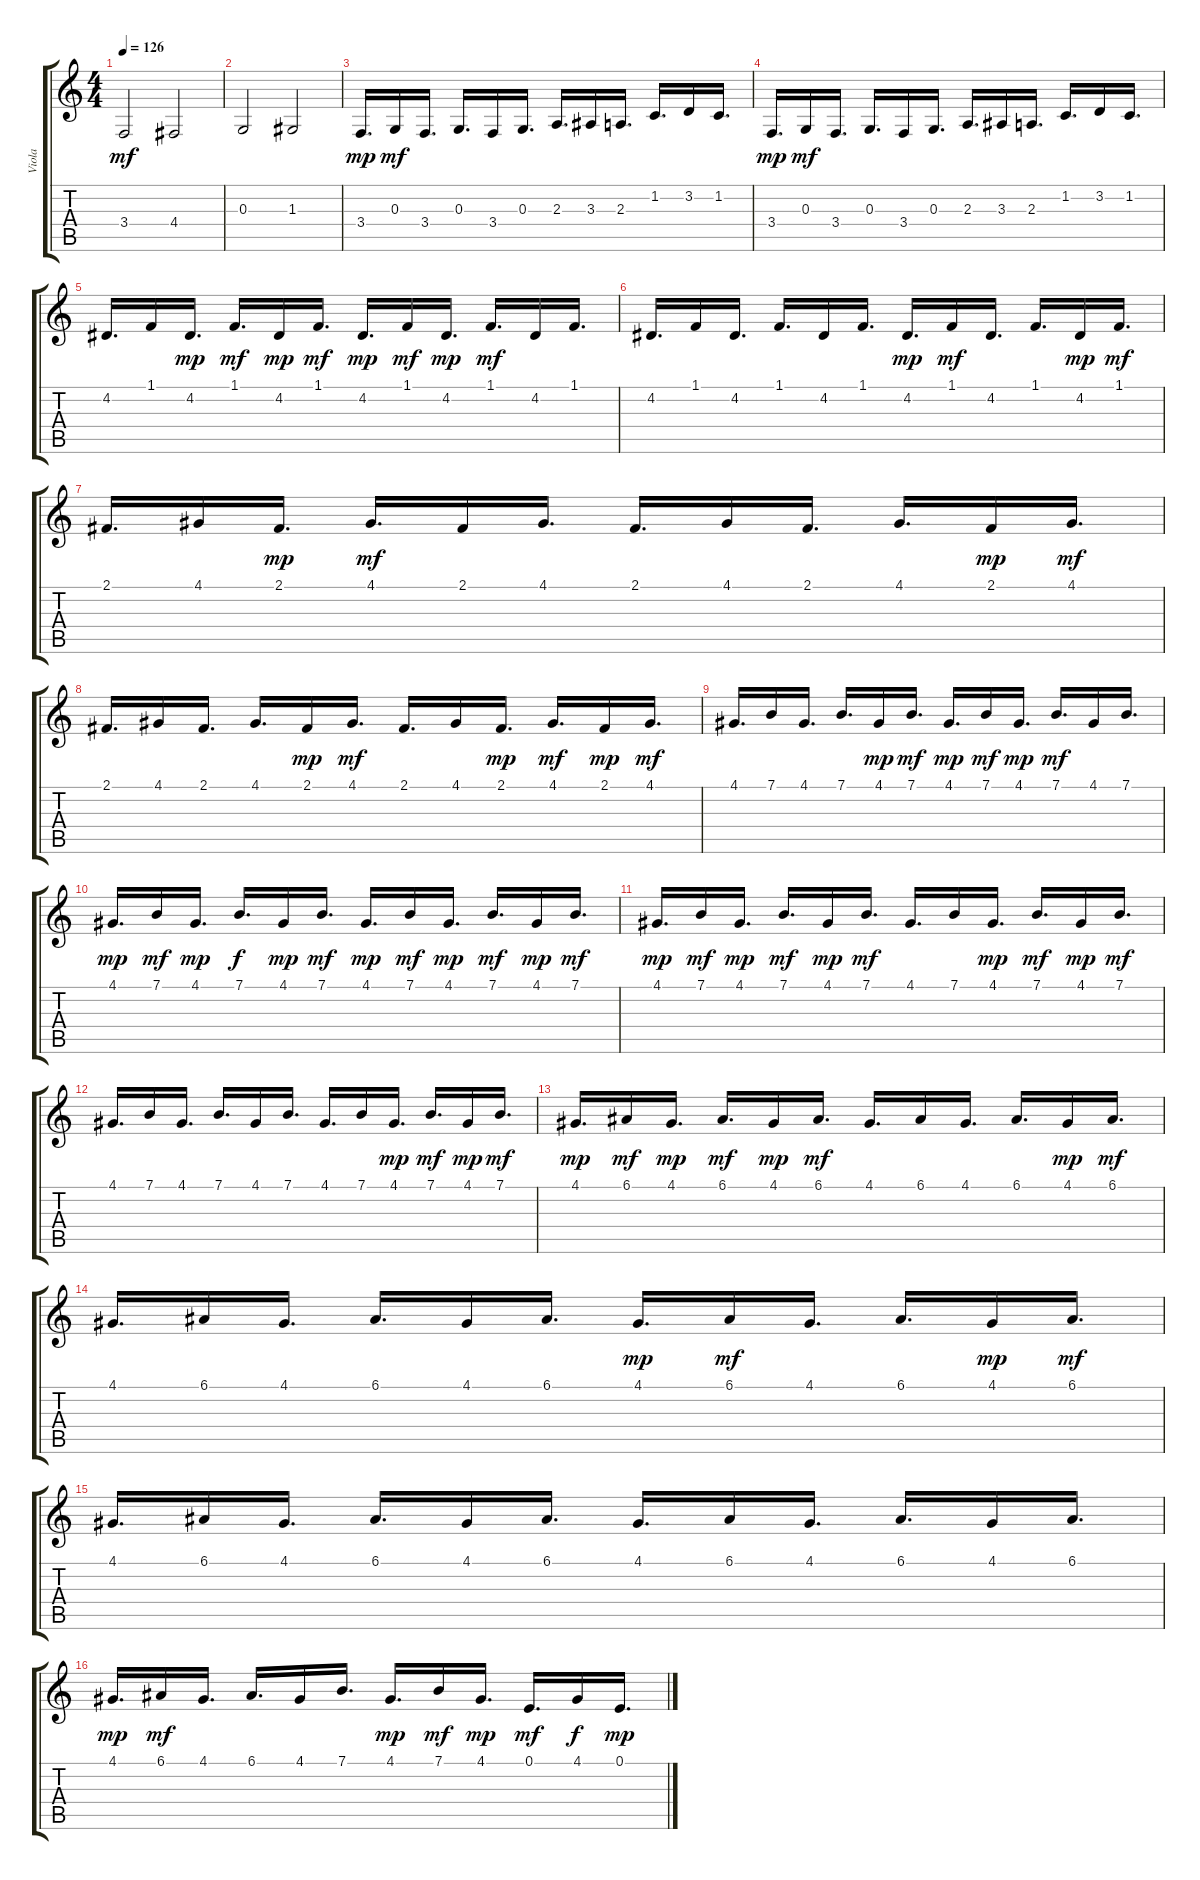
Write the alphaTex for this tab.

\track ("Viola" "Viola") {instrument stringensemble1}
\staff {score tabs}
\tuning (E4 B3 G3 D3 A2 E2) {hide}
\ts (4 4)
\tempo 126
\clef g2
\ks c
3.4.2{dy mf} 4.4.2 |
0.3.2 1.3.2 |
3.4.16{d dy mp} 0.3.16{dy mf} 3.4.16{d} 0.3.16{d} 3.4.16 0.3.16{d} 2.3.16{d} 3.3.16 2.3.16{d} 1.2.16{d} 3.2.16 1.2.16{d} |
3.4.16{d dy mp} 0.3.16{dy mf} 3.4.16{d} 0.3.16{d} 3.4.16 0.3.16{d} 2.3.16{d} 3.3.16 2.3.16{d} 1.2.16{d} 3.2.16 1.2.16{d} |
4.2.16{d} 1.1.16 4.2.16{d dy mp} 1.1.16{d dy mf} 4.2.16{dy mp} 1.1.16{d dy mf} 4.2.16{d dy mp} 1.1.16{dy mf} 4.2.16{d dy mp} 1.1.16{d dy mf} 4.2.16 1.1.16{d} |
4.2.16{d} 1.1.16 4.2.16{d} 1.1.16{d} 4.2.16 1.1.16{d} 4.2.16{d dy mp} 1.1.16{dy mf} 4.2.16{d} 1.1.16{d} 4.2.16{dy mp} 1.1.16{d dy mf} |
2.1.16{d} 4.1.16 2.1.16{d dy mp} 4.1.16{d dy mf} 2.1.16 4.1.16{d} 2.1.16{d} 4.1.16 2.1.16{d} 4.1.16{d} 2.1.16{dy mp} 4.1.16{d dy mf} |
2.1.16{d} 4.1.16 2.1.16{d} 4.1.16{d} 2.1.16{dy mp} 4.1.16{d dy mf} 2.1.16{d} 4.1.16 2.1.16{d dy mp} 4.1.16{d dy mf} 2.1.16{dy mp} 4.1.16{d dy mf} |
4.1.16{d} 7.1.16 4.1.16{d} 7.1.16{d} 4.1.16{dy mp} 7.1.16{d dy mf} 4.1.16{d dy mp} 7.1.16{dy mf} 4.1.16{d dy mp} 7.1.16{d dy mf} 4.1.16 7.1.16{d} |
4.1.16{d dy mp} 7.1.16{dy mf} 4.1.16{d dy mp} 7.1.16{d dy f} 4.1.16{dy mp} 7.1.16{d dy mf} 4.1.16{d dy mp} 7.1.16{dy mf} 4.1.16{d dy mp} 7.1.16{d dy mf} 4.1.16{dy mp} 7.1.16{d dy mf} |
4.1.16{d dy mp} 7.1.16{dy mf} 4.1.16{d dy mp} 7.1.16{d dy mf} 4.1.16{dy mp} 7.1.16{d dy mf} 4.1.16{d} 7.1.16 4.1.16{d dy mp} 7.1.16{d dy mf} 4.1.16{dy mp} 7.1.16{d dy mf} |
4.1.16{d} 7.1.16 4.1.16{d} 7.1.16{d} 4.1.16 7.1.16{d} 4.1.16{d} 7.1.16 4.1.16{d dy mp} 7.1.16{d dy mf} 4.1.16{dy mp} 7.1.16{d dy mf} |
4.1.16{d dy mp} 6.1.16{dy mf} 4.1.16{d dy mp} 6.1.16{d dy mf} 4.1.16{dy mp} 6.1.16{d dy mf} 4.1.16{d} 6.1.16 4.1.16{d} 6.1.16{d} 4.1.16{dy mp} 6.1.16{d dy mf} |
4.1.16{d} 6.1.16 4.1.16{d} 6.1.16{d} 4.1.16 6.1.16{d} 4.1.16{d dy mp} 6.1.16{dy mf} 4.1.16{d} 6.1.16{d} 4.1.16{dy mp} 6.1.16{d dy mf} |
4.1.16{d} 6.1.16 4.1.16{d} 6.1.16{d} 4.1.16 6.1.16{d} 4.1.16{d} 6.1.16 4.1.16{d} 6.1.16{d} 4.1.16 6.1.16{d} |
4.1.16{d dy mp} 6.1.16{dy mf} 4.1.16{d} 6.1.16{d} 4.1.16 7.1.16{d} 4.1.16{d dy mp} 7.1.16{dy mf} 4.1.16{d dy mp} 0.1.16{d dy mf} 4.1.16{dy f} 0.1.16{d dy mp}
